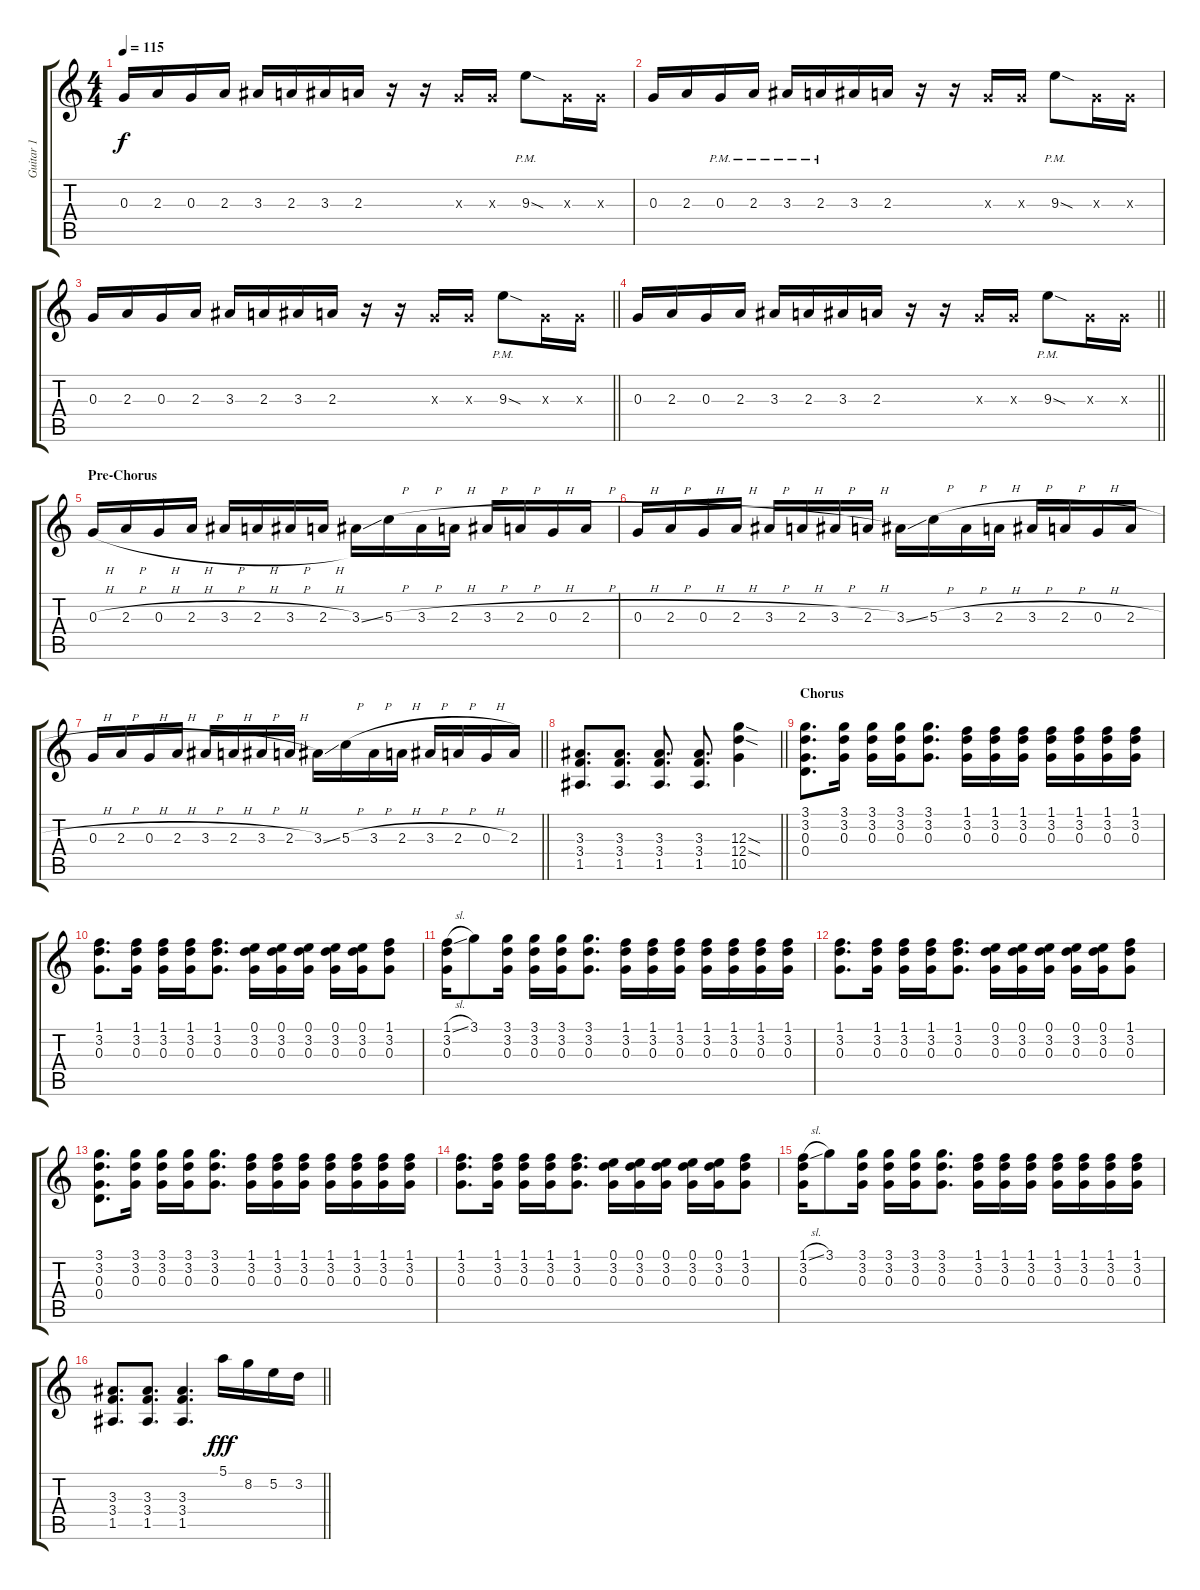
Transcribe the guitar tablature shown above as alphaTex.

\track ("Guitar 1" "Guitar 1") {instrument distortionguitar}
\staff {score tabs}
\tuning (E4 B3 G3 D3 A2 E2) {hide}
\ts (4 4)
\tempo 115
\clef g2
\ks c
0.3.16{dy f} 2.3.16 0.3.16 2.3.16 3.3.16 2.3.16 3.3.16 2.3.16 r.16 r.16 0.3{x}.16 0.3{x}.16 9.3{sod pm}.8 0.3{x}.16 0.3{x}.16 |
0.3.16 2.3.16 0.3{pm}.16 2.3{pm}.16 3.3{pm}.16 2.3{pm}.16 3.3.16 2.3.16 r.16 r.16 0.3{x}.16 0.3{x}.16 9.3{sod pm}.8 0.3{x}.16 0.3{x}.16 |
\barLineRight lightlight
0.3.16 2.3.16 0.3.16 2.3.16 3.3.16 2.3.16 3.3.16 2.3.16 r.16 r.16 0.3{x}.16 0.3{x}.16 9.3{sod pm}.8 0.3{x}.16 0.3{x}.16 |
\section ("" "")
\barLineRight lightlight
0.3.16 2.3.16 0.3.16 2.3.16 3.3.16 2.3.16 3.3.16 2.3.16 r.16 r.16 0.3{x}.16 0.3{x}.16 9.3{sod pm}.8 0.3{x}.16 0.3{x}.16 |
\section ("" "Pre-Chorus")
0.3{h}.16 2.3{h}.16 0.3{h}.16 2.3{h}.16 3.3{h}.16 2.3{h}.16 3.3{h}.16 2.3{h}.16 3.3{ss}.16 5.3{h}.16 3.3{h}.16 2.3{h}.16 3.3{h}.16 2.3{h}.16 0.3{h}.16 2.3{h}.16 |
0.3{h}.16 2.3{h}.16 0.3{h}.16 2.3{h}.16 3.3{h}.16 2.3{h}.16 3.3{h}.16 2.3{h}.16 3.3{ss}.16 5.3{h}.16 3.3{h}.16 2.3{h}.16 3.3{h}.16 2.3{h}.16 0.3{h}.16 2.3{h}.16 |
\barLineRight lightlight
0.3{h}.16 2.3{h}.16 0.3{h}.16 2.3{h}.16 3.3{h}.16 2.3{h}.16 3.3{h}.16 2.3{h}.16 3.3{ss}.16 5.3{h}.16 3.3{h}.16 2.3{h}.16 3.3{h}.16 2.3{h}.16 0.3{h}.16 2.3.16 |
\barLineRight lightlight
(3.3 3.4 1.5).8{d instrument distortionguitar} (3.3 3.4 1.5).8{d} (3.3 3.4 1.5).8{d} (3.3 3.4 1.5).8{d} (12.3{sod} 12.4{sod} 10.5).4{instrument guitarharmonics} |
\section ("" "Chorus")
(3.1 3.2 0.3 0.4).8{d instrument distortionguitar} (3.1 3.2 0.3).16 (3.1 3.2 0.3).16 (3.1 3.2 0.3).16 (3.1 3.2 0.3).8{d} (1.1 3.2 0.3).16 (1.1 3.2 0.3).16 (1.1 3.2 0.3).16 (1.1 3.2 0.3).16 (1.1 3.2 0.3).16 (1.1 3.2 0.3).16 (1.1 3.2 0.3).16 |
(1.1 3.2 0.3).8{d} (1.1 3.2 0.3).16 (1.1 3.2 0.3).16 (1.1 3.2 0.3).16 (1.1 3.2 0.3).8{d} (0.1 3.2 0.3).16 (0.1 3.2 0.3).16 (0.1 3.2 0.3).16 (0.1 3.2 0.3).16 (0.1 3.2 0.3).16 (1.1 3.2 0.3).8 |
(1.1{sl} 3.2 0.3).16 3.1.8 (3.1 3.2 0.3).16 (3.1 3.2 0.3).16 (3.1 3.2 0.3).16 (3.1 3.2 0.3).8{d} (1.1 3.2 0.3).16 (1.1 3.2 0.3).16 (1.1 3.2 0.3).16 (1.1 3.2 0.3).16 (1.1 3.2 0.3).16 (1.1 3.2 0.3).16 (1.1 3.2 0.3).16 |
(1.1 3.2 0.3).8{d} (1.1 3.2 0.3).16 (1.1 3.2 0.3).16 (1.1 3.2 0.3).16 (1.1 3.2 0.3).8{d} (0.1 3.2 0.3).16 (0.1 3.2 0.3).16 (0.1 3.2 0.3).16 (0.1 3.2 0.3).16 (0.1 3.2 0.3).16 (1.1 3.2 0.3).8 |
(3.1 3.2 0.3 0.4).8{d} (3.1 3.2 0.3).16 (3.1 3.2 0.3).16 (3.1 3.2 0.3).16 (3.1 3.2 0.3).8{d} (1.1 3.2 0.3).16 (1.1 3.2 0.3).16 (1.1 3.2 0.3).16 (1.1 3.2 0.3).16 (1.1 3.2 0.3).16 (1.1 3.2 0.3).16 (1.1 3.2 0.3).16 |
(1.1 3.2 0.3).8{d} (1.1 3.2 0.3).16 (1.1 3.2 0.3).16 (1.1 3.2 0.3).16 (1.1 3.2 0.3).8{d} (0.1 3.2 0.3).16 (0.1 3.2 0.3).16 (0.1 3.2 0.3).16 (0.1 3.2 0.3).16 (0.1 3.2 0.3).16 (1.1 3.2 0.3).8 |
(1.1{sl} 3.2 0.3).16 3.1.8 (3.1 3.2 0.3).16 (3.1 3.2 0.3).16 (3.1 3.2 0.3).16 (3.1 3.2 0.3).8{d} (1.1 3.2 0.3).16 (1.1 3.2 0.3).16 (1.1 3.2 0.3).16 (1.1 3.2 0.3).16 (1.1 3.2 0.3).16 (1.1 3.2 0.3).16 (1.1 3.2 0.3).16 |
\barLineRight lightlight
(3.3 3.4 1.5).8{d} (3.3 3.4 1.5).8{d} (3.3 3.4 1.5).4{d} 5.1.16{dy fff} 8.2.16 5.2.16 3.2.16
